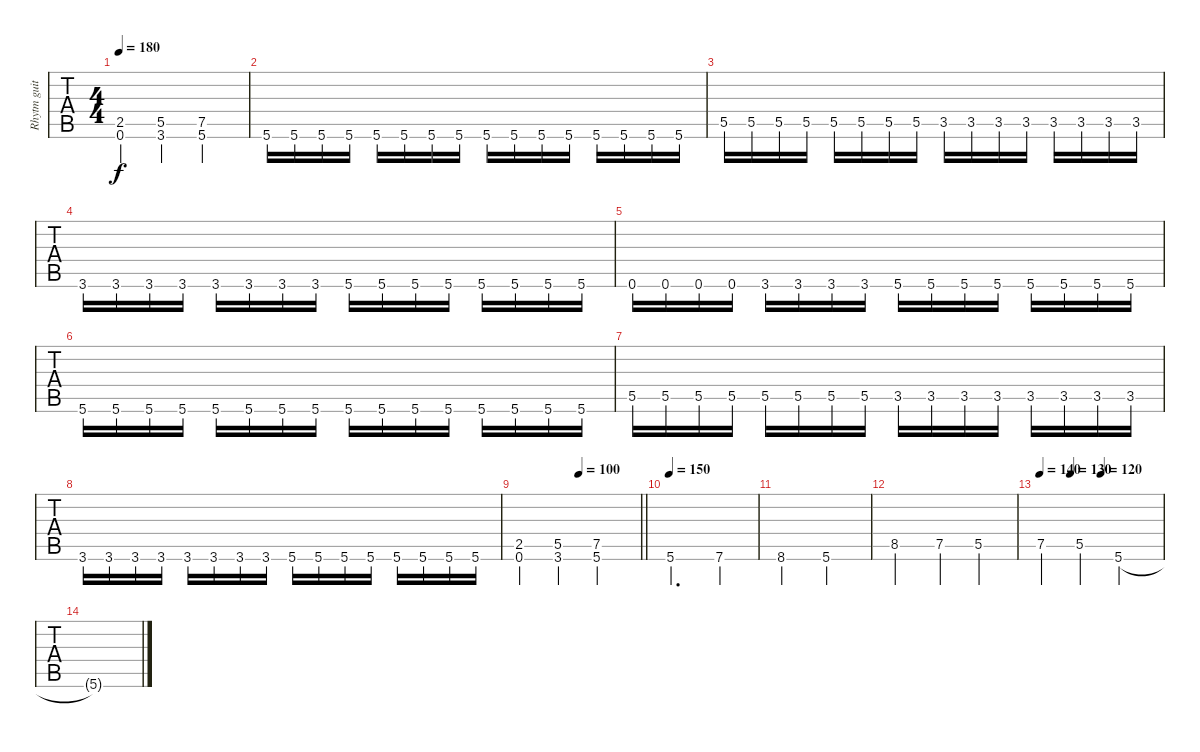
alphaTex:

\track ("Rhytm guitar" "Rhytm guit") {instrument distortionguitar}
\staff {tabs}
\tuning (D4 A3 F3 C3 G2 D2) {hide}
\ts (4 4)
\tempo 180
\clef g2
\ks c
(2.5 0.6).4{dy f} (5.5 3.6).4 (7.5 5.6).2 |
5.6.16 5.6.16 5.6.16 5.6.16 5.6.16 5.6.16 5.6.16 5.6.16 5.6.16 5.6.16 5.6.16 5.6.16 5.6.16 5.6.16 5.6.16 5.6.16 |
5.5.16 5.5.16 5.5.16 5.5.16 5.5.16 5.5.16 5.5.16 5.5.16 3.5.16 3.5.16 3.5.16 3.5.16 3.5.16 3.5.16 3.5.16 3.5.16 |
3.6.16 3.6.16 3.6.16 3.6.16 3.6.16 3.6.16 3.6.16 3.6.16 5.6.16 5.6.16 5.6.16 5.6.16 5.6.16 5.6.16 5.6.16 5.6.16 |
0.6.16 0.6.16 0.6.16 0.6.16 3.6.16 3.6.16 3.6.16 3.6.16 5.6.16 5.6.16 5.6.16 5.6.16 5.6.16 5.6.16 5.6.16 5.6.16 |
5.6.16 5.6.16 5.6.16 5.6.16 5.6.16 5.6.16 5.6.16 5.6.16 5.6.16 5.6.16 5.6.16 5.6.16 5.6.16 5.6.16 5.6.16 5.6.16 |
5.5.16 5.5.16 5.5.16 5.5.16 5.5.16 5.5.16 5.5.16 5.5.16 3.5.16 3.5.16 3.5.16 3.5.16 3.5.16 3.5.16 3.5.16 3.5.16 |
3.6.16 3.6.16 3.6.16 3.6.16 3.6.16 3.6.16 3.6.16 3.6.16 5.6.16 5.6.16 5.6.16 5.6.16 5.6.16 5.6.16 5.6.16 5.6.16 |
\tempo (100 0.5)
\barLineRight lightlight
(2.5 0.6).4 (5.5 3.6).4 (7.5 5.6).2 |
\tempo 150
5.6.2{d} 7.6.4 |
8.6.2 5.6.2 |
8.5.2 7.5.4 5.5.4 |
\tempo 140
\tempo (130 0.25)
\tempo (120 0.5)
7.5.4 5.5.4 5.6.2 |
5.6{t}.1
